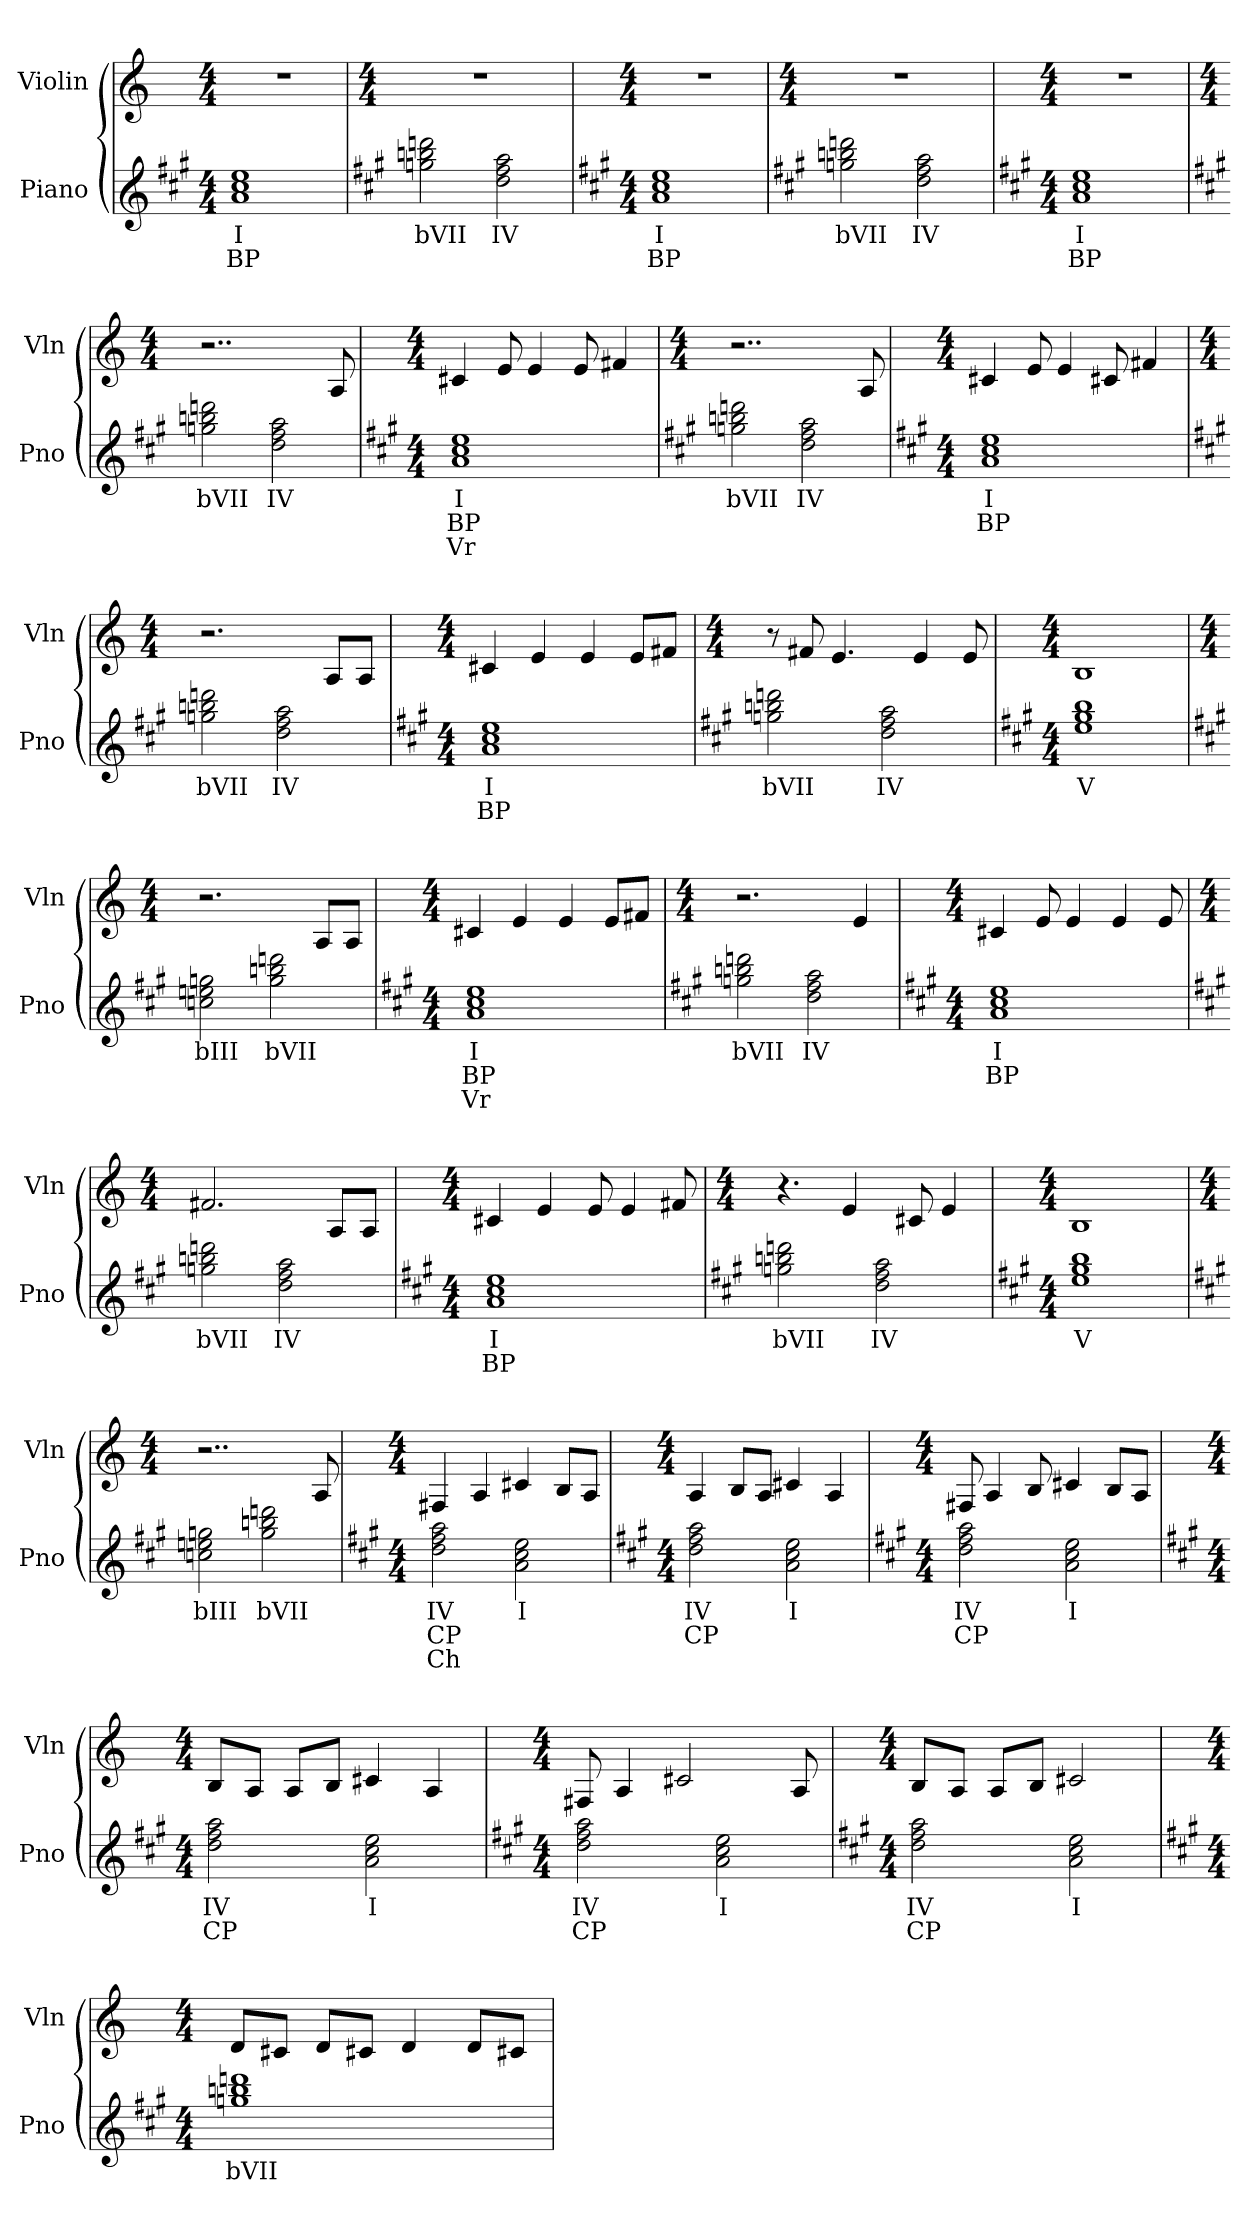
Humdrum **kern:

**kern	**text	**text	**text	**kern
*part2	*part2	*part2	*part2	*part1
*staff2	*staff2	*staff2	*staff2	*staff1
*I"Piano	*	*	*	*I"Violin
*I'Pno	*	*	*	*I'Vln
*k[f#c#g#]	*	*	*	*
*A:	*	*	*	*
*M4/4	*	*	*	*M4/4
=	=	=	=	=
1a 1cc# 1ee	I	BP	.	1r
=	=	=	=	=
*k[f#c#g#]	*	*	*	*
*A:	*	*	*	*
*	*	*	*	*M4/4
2ggn 2bbn 2dddn	bVII	.	.	1r
2dd 2ff# 2aa	IV	.	.	.
=	=	=	=	=
*k[f#c#g#]	*	*	*	*
*A:	*	*	*	*
*M4/4	*	*	*	*M4/4
1a 1cc# 1ee	I	BP	.	1r
=	=	=	=	=
*k[f#c#g#]	*	*	*	*
*A:	*	*	*	*
*	*	*	*	*M4/4
2ggn 2bbn 2dddn	bVII	.	.	1r
2dd 2ff# 2aa	IV	.	.	.
=	=	=	=	=
*k[f#c#g#]	*	*	*	*
*A:	*	*	*	*
*M4/4	*	*	*	*M4/4
1a 1cc# 1ee	I	BP	.	1r
=	=	=	=	=
*k[f#c#g#]	*	*	*	*
*A:	*	*	*	*
*	*	*	*	*M4/4
2ggn 2bbn 2dddn	bVII	.	.	2..r
2dd 2ff# 2aa	IV	.	.	.
.	.	.	.	8A
=	=	=	=	=
*k[f#c#g#]	*	*	*	*
*A:	*	*	*	*
*M4/4	*	*	*	*M4/4
1a 1cc# 1ee	I	BP	Vr	4c#X
.	.	.	.	8e
.	.	.	.	4e
.	.	.	.	8e
.	.	.	.	4f#X
=	=	=	=	=
*k[f#c#g#]	*	*	*	*
*A:	*	*	*	*
*	*	*	*	*M4/4
2ggn 2bbn 2dddn	bVII	.	.	2..r
2dd 2ff# 2aa	IV	.	.	.
.	.	.	.	8A
=	=	=	=	=
*k[f#c#g#]	*	*	*	*
*A:	*	*	*	*
*M4/4	*	*	*	*M4/4
1a 1cc# 1ee	I	BP	.	4c#X
.	.	.	.	8e
.	.	.	.	4e
.	.	.	.	8c#X
.	.	.	.	4f#X
=	=	=	=	=
*k[f#c#g#]	*	*	*	*
*A:	*	*	*	*
*	*	*	*	*M4/4
2ggn 2bbn 2dddn	bVII	.	.	2.r
2dd 2ff# 2aa	IV	.	.	.
.	.	.	.	8AL
.	.	.	.	8AJ
=	=	=	=	=
*k[f#c#g#]	*	*	*	*
*A:	*	*	*	*
*M4/4	*	*	*	*M4/4
1a 1cc# 1ee	I	BP	.	4c#X
.	.	.	.	4e
.	.	.	.	4e
.	.	.	.	8eL
.	.	.	.	8f#XJ
=	=	=	=	=
*k[f#c#g#]	*	*	*	*
*A:	*	*	*	*
*	*	*	*	*M4/4
2ggn 2bbn 2dddn	bVII	.	.	8r
.	.	.	.	8f#X
.	.	.	.	4.e
2dd 2ff# 2aa	IV	.	.	.
.	.	.	.	4e
.	.	.	.	8e
=	=	=	=	=
*k[f#c#g#]	*	*	*	*
*A:	*	*	*	*
*M4/4	*	*	*	*M4/4
1ee 1gg# 1bb	V	.	.	1B
=	=	=	=	=
*k[f#c#g#]	*	*	*	*
*A:	*	*	*	*
*	*	*	*	*M4/4
2ccn 2een 2ggn	bIII	.	.	2.r
2gg 2bbn 2dddn	bVII	.	.	.
.	.	.	.	8AL
.	.	.	.	8AJ
=	=	=	=	=
*k[f#c#g#]	*	*	*	*
*A:	*	*	*	*
*M4/4	*	*	*	*M4/4
1a 1cc# 1ee	I	BP	Vr	4c#X
.	.	.	.	4e
.	.	.	.	4e
.	.	.	.	8eL
.	.	.	.	8f#XJ
=	=	=	=	=
*k[f#c#g#]	*	*	*	*
*A:	*	*	*	*
*	*	*	*	*M4/4
2ggn 2bbn 2dddn	bVII	.	.	2.r
2dd 2ff# 2aa	IV	.	.	.
.	.	.	.	4e
=	=	=	=	=
*k[f#c#g#]	*	*	*	*
*A:	*	*	*	*
*M4/4	*	*	*	*M4/4
1a 1cc# 1ee	I	BP	.	4c#X
.	.	.	.	8e
.	.	.	.	4e
.	.	.	.	4e
.	.	.	.	8e
=	=	=	=	=
*k[f#c#g#]	*	*	*	*
*A:	*	*	*	*
*	*	*	*	*M4/4
2ggn 2bbn 2dddn	bVII	.	.	2.f#X
2dd 2ff# 2aa	IV	.	.	.
.	.	.	.	8AL
.	.	.	.	8AJ
=	=	=	=	=
*k[f#c#g#]	*	*	*	*
*A:	*	*	*	*
*M4/4	*	*	*	*M4/4
1a 1cc# 1ee	I	BP	.	4c#X
.	.	.	.	4e
.	.	.	.	8e
.	.	.	.	4e
.	.	.	.	8f#X
=	=	=	=	=
*k[f#c#g#]	*	*	*	*
*A:	*	*	*	*
*	*	*	*	*M4/4
2ggn 2bbn 2dddn	bVII	.	.	4.r
.	.	.	.	4e
2dd 2ff# 2aa	IV	.	.	.
.	.	.	.	8c#X
.	.	.	.	4e
=	=	=	=	=
*k[f#c#g#]	*	*	*	*
*A:	*	*	*	*
*M4/4	*	*	*	*M4/4
1ee 1gg# 1bb	V	.	.	1B
=	=	=	=	=
*k[f#c#g#]	*	*	*	*
*A:	*	*	*	*
*	*	*	*	*M4/4
2ccn 2een 2ggn	bIII	.	.	2..r
2gg 2bbn 2dddn	bVII	.	.	.
.	.	.	.	8A
=	=	=	=	=
*k[f#c#g#]	*	*	*	*
*A:	*	*	*	*
*M4/4	*	*	*	*M4/4
2dd 2ff# 2aa	IV	CP	Ch	4F#X
.	.	.	.	4A
2a 2cc# 2ee	I	.	.	4c#X
.	.	.	.	8BL
.	.	.	.	8AJ
=	=	=	=	=
*k[f#c#g#]	*	*	*	*
*A:	*	*	*	*
*M4/4	*	*	*	*M4/4
2dd 2ff# 2aa	IV	CP	.	4A
.	.	.	.	8BL
.	.	.	.	8AJ
2a 2cc# 2ee	I	.	.	4c#X
.	.	.	.	4A
=	=	=	=	=
*k[f#c#g#]	*	*	*	*
*A:	*	*	*	*
*M4/4	*	*	*	*M4/4
2dd 2ff# 2aa	IV	CP	.	8F#X
.	.	.	.	4A
.	.	.	.	8B
2a 2cc# 2ee	I	.	.	4c#X
.	.	.	.	8BL
.	.	.	.	8AJ
=	=	=	=	=
*k[f#c#g#]	*	*	*	*
*A:	*	*	*	*
*M4/4	*	*	*	*M4/4
2dd 2ff# 2aa	IV	CP	.	8BL
.	.	.	.	8AJ
.	.	.	.	8AL
.	.	.	.	8BJ
2a 2cc# 2ee	I	.	.	4c#X
.	.	.	.	4A
=	=	=	=	=
*k[f#c#g#]	*	*	*	*
*A:	*	*	*	*
*M4/4	*	*	*	*M4/4
2dd 2ff# 2aa	IV	CP	.	8F#X
.	.	.	.	4A
.	.	.	.	2c#X
2a 2cc# 2ee	I	.	.	.
.	.	.	.	8A
=	=	=	=	=
*k[f#c#g#]	*	*	*	*
*A:	*	*	*	*
*M4/4	*	*	*	*M4/4
2dd 2ff# 2aa	IV	CP	.	8BL
.	.	.	.	8AJ
.	.	.	.	8AL
.	.	.	.	8BJ
2a 2cc# 2ee	I	.	.	2c#X
=	=	=	=	=
*k[f#c#g#]	*	*	*	*
*A:	*	*	*	*
*M4/4	*	*	*	*M4/4
1ggn 1bbn 1dddn	bVII	.	.	8dL
.	.	.	.	8c#XJ
.	.	.	.	8dL
.	.	.	.	8c#XJ
.	.	.	.	4d
.	.	.	.	8dL
.	.	.	.	8c#XJ
=	=	=	=	=
*-	*-	*-	*-	*-
